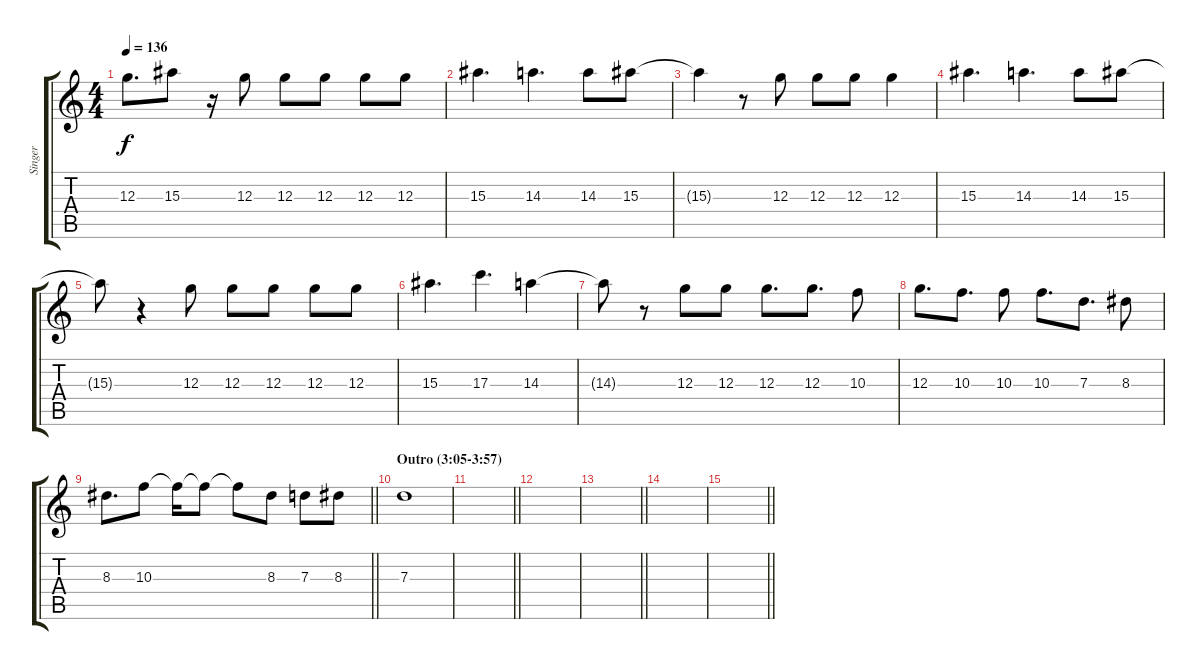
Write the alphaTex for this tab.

\track ("Singer" "Singer") {instrument overdrivenguitar}
\staff {score tabs}
\tuning (E4 B3 G3 D3 A2 E2) {hide}
\ts (4 4)
\tempo 136
\clef g2
\ks c
12.3.8{d dy f} 15.3.8 r.16 12.3.8 12.3.8 12.3.8 12.3.8 12.3.8 |
15.3.4{d} 14.3.4{d} 14.3.8 15.3.8 |
15.3{t}.4 r.8 12.3.8 12.3.8 12.3.8 12.3.4 |
15.3.4{d} 14.3.4{d} 14.3.8 15.3.8 |
15.3{t}.8 r.4 12.3.8 12.3.8 12.3.8 12.3.8 12.3.8 |
15.3.4{d} 17.3.4{d} 14.3.4 |
14.3{t}.8 r.8 12.3.8 12.3.8 12.3.8{d} 12.3.8{d} 10.3.8 |
12.3.8{d} 10.3.8{d} 10.3.8 10.3.8{d} 7.3.8{d} 8.3.8 |
\barLineRight lightlight
8.3.8{d} 10.3.8 10.3{t}.16 10.3{t}.8 10.3{t}.8 8.3.8 7.3.8 8.3.8 |
\section ("" "Outro (3:05-3:57)")
7.3.1 |
\barLineRight lightlight
|
|
\barLineRight lightlight
|
|
\barLineRight lightlight
